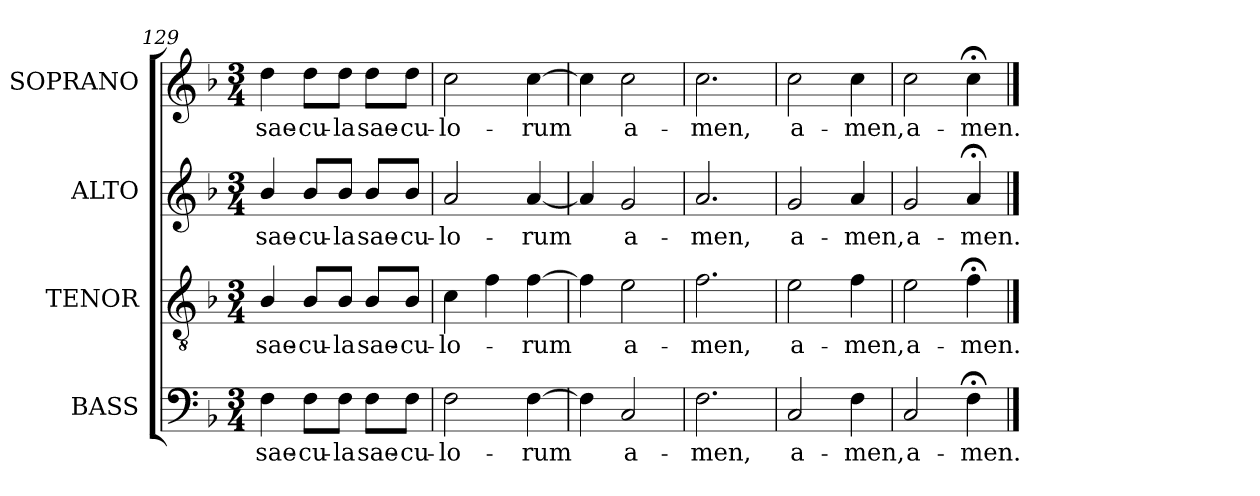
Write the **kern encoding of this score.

**kern	**text	**kern	**text	**kern	**text	**kern	**text
*part4	*part4	*part3	*part3	*part2	*part2	*part1	*part1
*staff4	*staff4	*staff3	*staff3	*staff2	*staff2	*staff1	*staff1
*I"BASS	*	*I"TENOR	*	*I"ALTO	*	*I"SOPRANO	*
*I'B.	*	*I'T.	*	*I'A.	*	*I'S.	*
*clefF4	*	*clefGv2	*	*clefG2	*	*clefG2	*
*	*	*ITrd7c12	*	*	*	*	*
*k[b-]	*	*k[b-]	*	*k[b-]	*	*k[b-]	*
*d:	*	*d:	*	*d:	*	*d:	*
*M3/4	*	*M3/4	*	*M3/4	*	*M3/4	*
=129	=129	=129	=129	=129	=129	=129	=129
!	!LO:LY:b:color=#000000	!	!	!	!	!	!
!	!	!	!LO:LY:b:color=#000000	!	!	!	!
!	!	!	!	!	!LO:LY:b:color=#000000	!	!
!	!	!	!	!	!	!	!LO:LY:b:color=#000000
4Fi\	sae-	4BB-i/	sae-	4b-i/	sae-	4ddi\	sae-
!	!LO:LY:b:color=#000000	!	!	!	!	!	!
!	!	!	!LO:LY:b:color=#000000	!	!	!	!
!	!	!	!	!	!LO:LY:b:color=#000000	!	!
!	!	!	!	!	!	!	!LO:LY:b:color=#000000
8Fi\L	-cu-	8BB-i/L	-cu-	8b-i/L	-cu-	8ddi\L	-cu-
!	!LO:LY:b:color=#000000	!	!	!	!	!	!
!	!	!	!LO:LY:b:color=#000000	!	!	!	!
!	!	!	!	!	!LO:LY:b:color=#000000	!	!
!	!	!	!	!	!	!	!LO:LY:b:color=#000000
8Fi\J	-la	8BB-i/J	-la	8b-i/J	-la	8ddi\J	-la
!	!LO:LY:b:color=#000000	!	!	!	!	!	!
!	!	!	!LO:LY:b:color=#000000	!	!	!	!
!	!	!	!	!	!LO:LY:b:color=#000000	!	!
!	!	!	!	!	!	!	!LO:LY:b:color=#000000
8Fi\L	sae-	8BB-i/L	sae-	8b-i/L	sae-	8ddi\L	sae-
!	!LO:LY:b:color=#000000	!	!	!	!	!	!
!	!	!	!LO:LY:b:color=#000000	!	!	!	!
!	!	!	!	!	!LO:LY:b:color=#000000	!	!
!	!	!	!	!	!	!	!LO:LY:b:color=#000000
8Fi\J	-cu-	8BB-i/J	-cu-	8b-i/J	-cu-	8ddi\J	-cu-
=130	=130	=130	=130	=130	=130	=130	=130
!	!LO:LY:b:color=#000000	!	!	!	!	!	!
!	!	!	!LO:LY:b:color=#000000	!	!	!	!
!	!	!	!	!	!LO:LY:b:color=#000000	!	!
!	!	!	!	!	!	!	!LO:LY:b:color=#000000
2Fi\	-lo-	4Ci\	-lo-	2ai/	-lo-	2cci\	-lo-
.	.	4Fi\	.	.	.	.	.
!	!LO:LY:b:color=#000000	!	!	!	!	!	!
!	!	!	!LO:LY:b:color=#000000	!	!	!	!
!	!	!	!	!	!LO:LY:b:color=#000000	!	!
!	!	!	!	!	!	!	!LO:LY:b:color=#000000
[4Fi\	-rum	[4Fi\	-rum	[4ai/	-rum	[4cci\	-rum
=131	=131	=131	=131	=131	=131	=131	=131
4Fi\]	.	4Fi\]	.	4ai/]	.	4cci\]	.
!	!LO:LY:b:color=#000000	!	!	!	!	!	!
!	!	!	!LO:LY:b:color=#000000	!	!	!	!
!	!	!	!	!	!LO:LY:b:color=#000000	!	!
!	!	!	!	!	!	!	!LO:LY:b:color=#000000
2Ci/	a-	2Ei\	a-	2gi/	a-	2cci\	a-
=132	=132	=132	=132	=132	=132	=132	=132
!	!LO:LY:b:color=#000000	!	!	!	!	!	!
!	!	!	!LO:LY:b:color=#000000	!	!	!	!
!	!	!	!	!	!LO:LY:b:color=#000000	!	!
!	!	!	!	!	!	!	!LO:LY:b:color=#000000
2.Fi\	-men,	2.Fi\	-men,	2.ai/	-men,	2.cci\	-men,
=133	=133	=133	=133	=133	=133	=133	=133
!	!LO:LY:b:color=#000000	!	!	!	!	!	!
!	!	!	!LO:LY:b:color=#000000	!	!	!	!
!	!	!	!	!	!LO:LY:b:color=#000000	!	!
!	!	!	!	!	!	!	!LO:LY:b:color=#000000
2Ci/	a-	2Ei\	a-	2gi/	a-	2cci\	a-
!	!LO:LY:b:color=#000000	!	!	!	!	!	!
!	!	!	!LO:LY:b:color=#000000	!	!	!	!
!	!	!	!	!	!LO:LY:b:color=#000000	!	!
!	!	!	!	!	!	!	!LO:LY:b:color=#000000
4Fi\	-men,	4Fi\	-men,	4ai/	-men,	4cci\	-men,
=134	=134	=134	=134	=134	=134	=134	=134
!	!LO:LY:b:color=#000000	!	!	!	!	!	!
!	!	!	!LO:LY:b:color=#000000	!	!	!	!
!	!	!	!	!	!LO:LY:b:color=#000000	!	!
!	!	!	!	!	!	!	!LO:LY:b:color=#000000
2Ci/	a-	2Ei\	a-	2gi/	a-	2cci\	a-
!	!LO:LY:b:color=#000000	!	!	!	!	!	!
!	!	!	!LO:LY:b:color=#000000	!	!	!	!
!	!	!	!	!	!LO:LY:b:color=#000000	!	!
!	!	!	!	!	!	!	!LO:LY:b:color=#000000
4F;i\	-men.	4F;i\	-men.	4a;i/	-men.	4cc;i\	-men.
==	==	==	==	==	==	==	==
*-	*-	*-	*-	*-	*-	*-	*-
